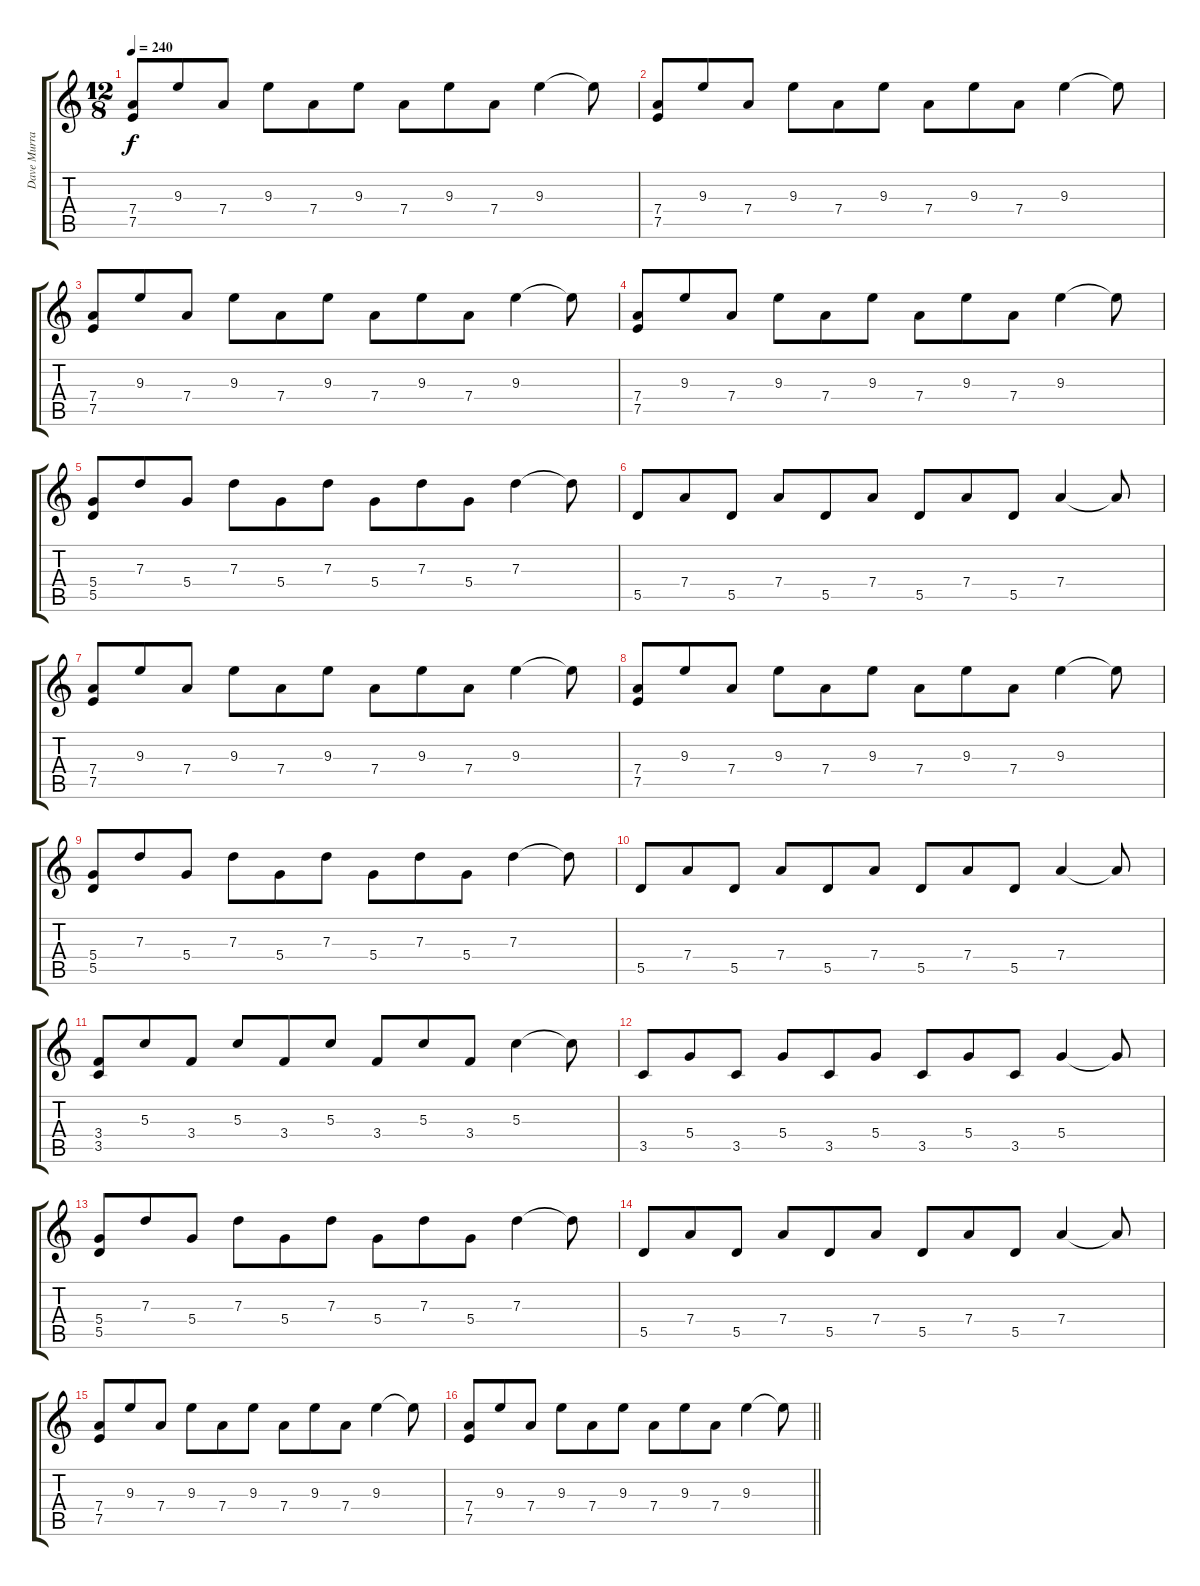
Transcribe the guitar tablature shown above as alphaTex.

\track ("Dave Murray (Guitar Clean)" "Dave Murra") {instrument electricguitarclean}
\staff {score tabs}
\tuning (E4 B3 G3 D3 A2 E2) {hide}
\ts (12 8)
\tempo 240
\clef g2
\ks c
(7.4 7.5).8{dy f} 9.3.8 7.4.8 9.3.8 7.4.8 9.3.8 7.4.8 9.3.8 7.4.8 9.3.4 9.3{t}.8 |
(7.4 7.5).8 9.3.8 7.4.8 9.3.8 7.4.8 9.3.8 7.4.8 9.3.8 7.4.8 9.3.4 9.3{t}.8 |
(7.4 7.5).8 9.3.8 7.4.8 9.3.8 7.4.8 9.3.8 7.4.8 9.3.8 7.4.8 9.3.4 9.3{t}.8 |
(7.4 7.5).8 9.3.8 7.4.8 9.3.8 7.4.8 9.3.8 7.4.8 9.3.8 7.4.8 9.3.4 9.3{t}.8 |
(5.4 5.5).8 7.3.8 5.4.8 7.3.8 5.4.8 7.3.8 5.4.8 7.3.8 5.4.8 7.3.4 7.3{t}.8 |
5.5.8 7.4.8 5.5.8 7.4.8 5.5.8 7.4.8 5.5.8 7.4.8 5.5.8 7.4.4 7.4{t}.8 |
(7.4 7.5).8 9.3.8 7.4.8 9.3.8 7.4.8 9.3.8 7.4.8 9.3.8 7.4.8 9.3.4 9.3{t}.8 |
(7.4 7.5).8 9.3.8 7.4.8 9.3.8 7.4.8 9.3.8 7.4.8 9.3.8 7.4.8 9.3.4 9.3{t}.8 |
(5.4 5.5).8 7.3.8 5.4.8 7.3.8 5.4.8 7.3.8 5.4.8 7.3.8 5.4.8 7.3.4 7.3{t}.8 |
5.5.8 7.4.8 5.5.8 7.4.8 5.5.8 7.4.8 5.5.8 7.4.8 5.5.8 7.4.4 7.4{t}.8 |
(3.4 3.5).8 5.3.8 3.4.8 5.3.8 3.4.8 5.3.8 3.4.8 5.3.8 3.4.8 5.3.4 5.3{t}.8 |
3.5.8 5.4.8 3.5.8 5.4.8 3.5.8 5.4.8 3.5.8 5.4.8 3.5.8 5.4.4 5.4{t}.8 |
(5.4 5.5).8 7.3.8 5.4.8 7.3.8 5.4.8 7.3.8 5.4.8 7.3.8 5.4.8 7.3.4 7.3{t}.8 |
5.5.8 7.4.8 5.5.8 7.4.8 5.5.8 7.4.8 5.5.8 7.4.8 5.5.8 7.4.4 7.4{t}.8 |
(7.4 7.5).8 9.3.8 7.4.8 9.3.8 7.4.8 9.3.8 7.4.8 9.3.8 7.4.8 9.3.4 9.3{t}.8 |
\barLineRight lightlight
(7.4 7.5).8 9.3.8 7.4.8 9.3.8 7.4.8 9.3.8 7.4.8 9.3.8 7.4.8 9.3.4 9.3{t}.8
